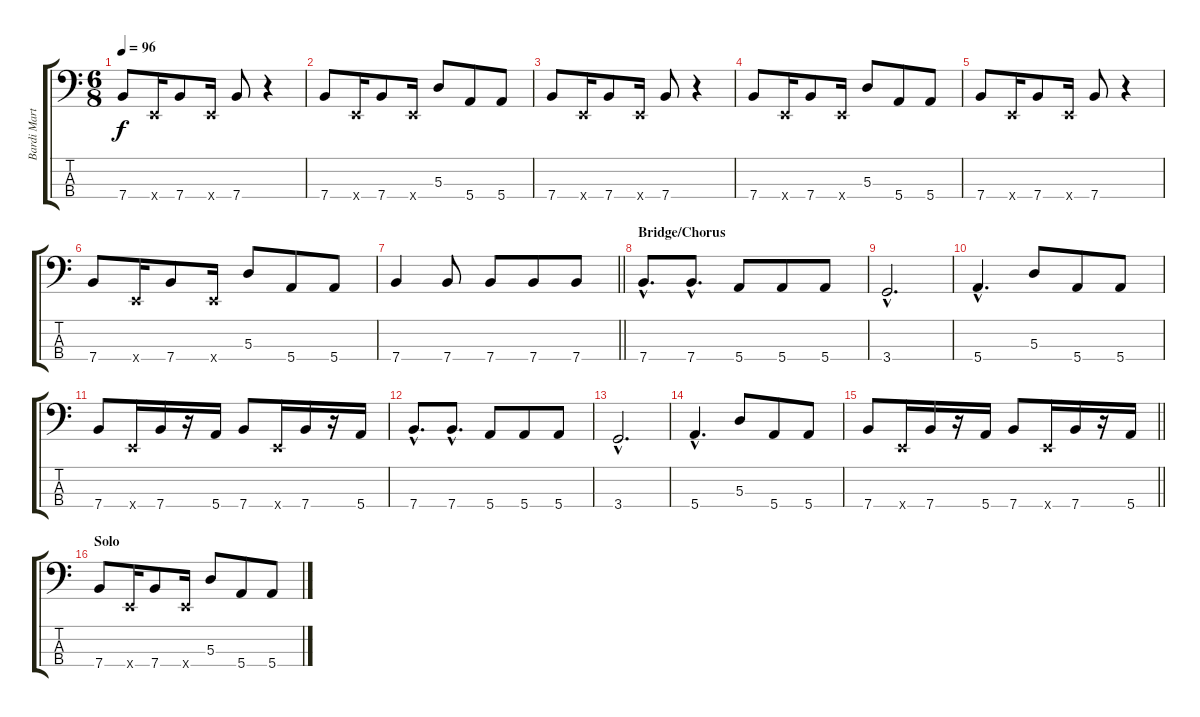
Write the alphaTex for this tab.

\track ("Bardi Martin Bass Guitar" "Bardi Mart") {instrument electricbassfinger}
\staff {score tabs}
\tuning (G2 D2 A1 E1) {hide}
\ts (6 8)
\tempo 96
\clef f4
\ks c
7.4.8{dy f} 0.4{x}.16 7.4.8 0.4{x}.16 7.4.8 r.4 |
7.4.8 0.4{x}.16 7.4.8 0.4{x}.16 5.3.8 5.4.8 5.4.8 |
7.4.8 0.4{x}.16 7.4.8 0.4{x}.16 7.4.8 r.4 |
7.4.8 0.4{x}.16 7.4.8 0.4{x}.16 5.3.8 5.4.8 5.4.8 |
7.4.8 0.4{x}.16 7.4.8 0.4{x}.16 7.4.8 r.4 |
7.4.8 0.4{x}.16 7.4.8 0.4{x}.16 5.3.8 5.4.8 5.4.8 |
\barLineRight lightlight
7.4.4 7.4.8 7.4.8 7.4.8 7.4.8 |
\section ("" "Bridge/Chorus")
7.4{hac}.8{d} 7.4{hac}.8{d} 5.4.8 5.4.8 5.4.8 |
3.4{hac}.2{d} |
5.4{hac}.4{d} 5.3.8 5.4.8 5.4.8 |
7.4.8 0.4{x}.16 7.4.16 r.16 5.4.16 7.4.8 0.4{x}.16 7.4.16 r.16 5.4.16 |
7.4{hac}.8{d} 7.4{hac}.8{d} 5.4.8 5.4.8 5.4.8 |
3.4{hac}.2{d} |
5.4{hac}.4{d} 5.3.8 5.4.8 5.4.8 |
\barLineRight lightlight
7.4.8 0.4{x}.16 7.4.16 r.16 5.4.16 7.4.8 0.4{x}.16 7.4.16 r.16 5.4.16 |
\section ("" "Solo")
7.4.8 0.4{x}.16 7.4.8 0.4{x}.16 5.3.8 5.4.8 5.4.8
